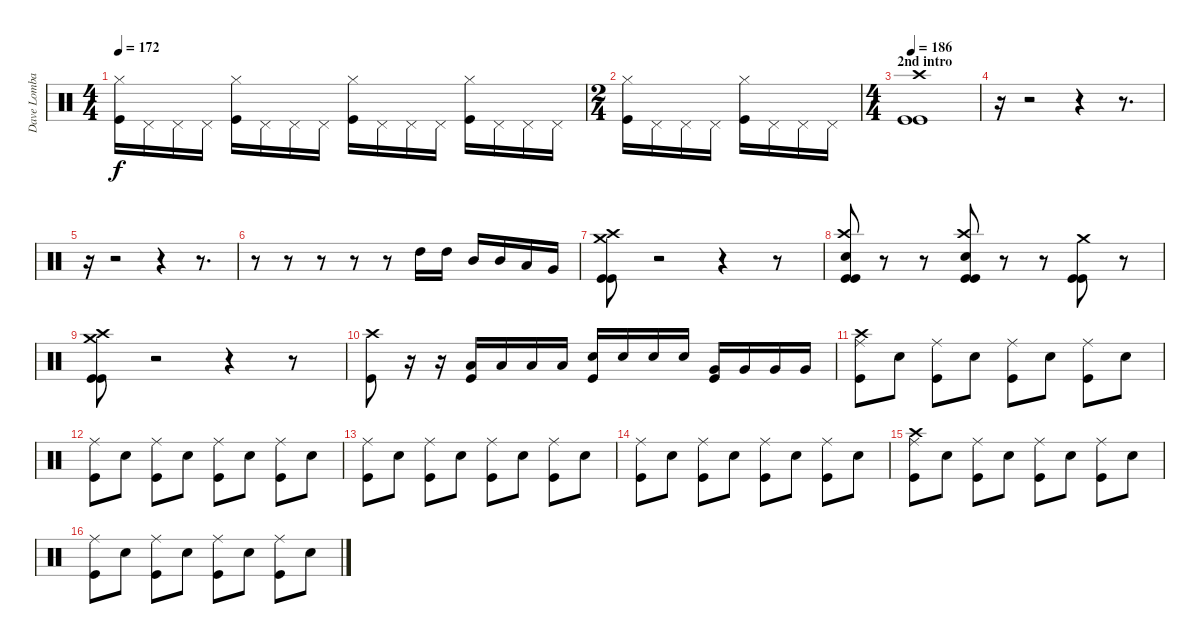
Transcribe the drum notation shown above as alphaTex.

\track ("Dave Lombardo" "Dave Lomba") {instrument percussion}
\staff {score}
\articulation defaults
\ts (4 4)
\tempo 172
\clef neutral
\ks c
("Kick (hit)" "Hi-Hat (closed)").16{dy f} "Pedal Hi-Hat (hit)".16 "Pedal Hi-Hat (hit)".16 "Pedal Hi-Hat (hit)".16 ("Kick (hit)" "Hi-Hat (closed)").16 "Pedal Hi-Hat (hit)".16 "Pedal Hi-Hat (hit)".16 "Pedal Hi-Hat (hit)".16 ("Kick (hit)" "Hi-Hat (closed)").16 "Pedal Hi-Hat (hit)".16 "Pedal Hi-Hat (hit)".16 "Pedal Hi-Hat (hit)".16 ("Kick (hit)" "Hi-Hat (closed)").16 "Pedal Hi-Hat (hit)".16 "Pedal Hi-Hat (hit)".16 "Pedal Hi-Hat (hit)".16 |
\ts (2 4)
("Kick (hit)" "Hi-Hat (closed)").16 "Pedal Hi-Hat (hit)".16 "Pedal Hi-Hat (hit)".16 "Pedal Hi-Hat (hit)".16 ("Kick (hit)" "Hi-Hat (closed)").16 "Pedal Hi-Hat (hit)".16 "Pedal Hi-Hat (hit)".16 "Pedal Hi-Hat (hit)".16 |
\ts (4 4)
\section ("" "2nd intro")
\tempo 186
("Crash high (hit)" "Kick (hit)" "Kick (hit)").1 |
r.16 r.2 r.4 r.8{d} |
r.16 r.2 r.4 r.8{d} |
r.8 r.8 r.8 r.8 r.8 "High Tom (hit)".16 "High Tom (hit)".16 "Mid Tom (hit)".16 "Mid Tom (hit)".16 "Low Tom (hit)".16 "Very Low Tom (hit)".16 |
("Crash high (hit)" "Crash medium (hit)" "Kick (hit)" "Kick (hit)").8 r.2 r.4 r.8 |
("Crash high (hit)" "Snare (hit) 2" "Kick (hit)" "Kick (hit)").8 r.8 r.8 ("Crash high (hit)" "Snare (hit) 2" "Kick (hit)" "Kick (hit)").8 r.8 r.8 ("Crash medium (hit)" "Kick (hit)" "Kick (hit)").8 r.8 |
("Crash high (hit)" "Crash medium (hit)" "Kick (hit)" "Kick (hit)").8 r.2 r.4 r.8 |
("Crash high (hit)" "Kick (hit)").8 r.16 r.16 ("Kick (hit)" "Low Tom (hit)").16 "Low Tom (hit)".16 "Low Tom (hit)".16 "Low Tom (hit)".16 ("Kick (hit)" "Snare (hit) 2").16 "Snare (hit) 2".16 "Snare (hit) 2".16 "Snare (hit) 2".16 ("Kick (hit)" "Very Low Tom (hit)").16 "Very Low Tom (hit)".16 "Very Low Tom (hit)".16 "Very Low Tom (hit)".16 |
("Crash high (hit)" "Ride (middle)" "Kick (hit)").8 "Snare (hit) 2".8 ("Ride (middle)" "Kick (hit)").8 "Snare (hit) 2".8 ("Ride (middle)" "Kick (hit)").8 "Snare (hit) 2".8 ("Ride (middle)" "Kick (hit)").8 "Snare (hit) 2".8 |
("Ride (middle)" "Kick (hit)").8 "Snare (hit) 2".8 ("Ride (middle)" "Kick (hit)").8 "Snare (hit) 2".8 ("Ride (middle)" "Kick (hit)").8 "Snare (hit) 2".8 ("Ride (middle)" "Kick (hit)").8 "Snare (hit) 2".8 |
("Ride (middle)" "Kick (hit)").8 "Snare (hit) 2".8 ("Ride (middle)" "Kick (hit)").8 "Snare (hit) 2".8 ("Ride (middle)" "Kick (hit)").8 "Snare (hit) 2".8 ("Ride (middle)" "Kick (hit)").8 "Snare (hit) 2".8 |
("Ride (middle)" "Kick (hit)").8 "Snare (hit) 2".8 ("Ride (middle)" "Kick (hit)").8 "Snare (hit) 2".8 ("Ride (middle)" "Kick (hit)").8 "Snare (hit) 2".8 ("Ride (middle)" "Kick (hit)").8 "Snare (hit) 2".8 |
("Crash high (hit)" "Ride (middle)" "Kick (hit)").8 "Snare (hit) 2".8 ("Ride (middle)" "Kick (hit)").8 "Snare (hit) 2".8 ("Ride (middle)" "Kick (hit)").8 "Snare (hit) 2".8 ("Ride (middle)" "Kick (hit)").8 "Snare (hit) 2".8 |
("Ride (middle)" "Kick (hit)").8 "Snare (hit) 2".8 ("Ride (middle)" "Kick (hit)").8 "Snare (hit) 2".8 ("Ride (middle)" "Kick (hit)").8 "Snare (hit) 2".8 ("Ride (middle)" "Kick (hit)").8 "Snare (hit) 2".8
